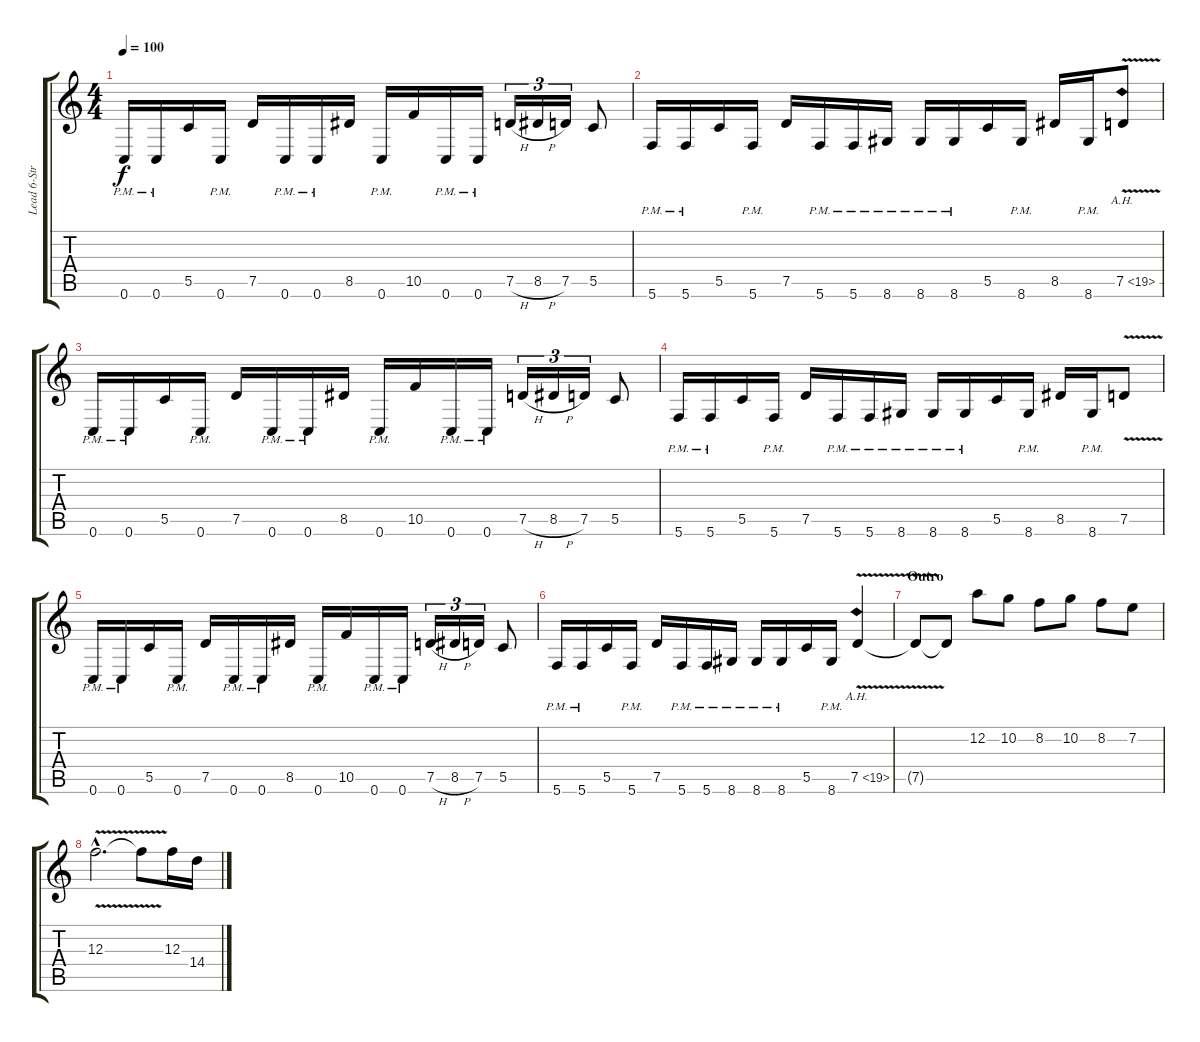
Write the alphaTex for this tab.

\track ("Lead 6-Strings" "Lead 6-Str") {instrument distortionguitar}
\staff {score tabs}
\tuning (D4 A3 F3 C3 G2 C2) {hide}
\ts (4 4)
\tempo 100
\clef g2
\ks c
0.6{pm}.16{dy f} 0.6{pm}.16 5.5.16 0.6{pm}.16 7.5.16 0.6{pm}.16 0.6{pm}.16 8.5.16 0.6{pm}.16 10.5.16 0.6{pm}.16 0.6{pm}.16 7.5{h}.16{tu (3 2)} 8.5{h}.16{tu (3 2)} 7.5.16{tu (3 2)} 5.5.8 |
5.6{pm}.16 5.6{pm}.16 5.5.16 5.6{pm}.16 7.5.16 5.6{pm}.16 5.6{pm}.16 8.6{pm}.16 8.6{pm}.16 8.6{pm}.16 5.5.16 8.6{pm}.16 8.5.16 8.6{pm}.16 7.5{ah 12 v}.8{instrument guitarharmonics} |
0.6{pm}.16{instrument distortionguitar} 0.6{pm}.16 5.5.16 0.6{pm}.16 7.5.16 0.6{pm}.16 0.6{pm}.16 8.5.16 0.6{pm}.16 10.5.16 0.6{pm}.16 0.6{pm}.16 7.5{h}.16{tu (3 2)} 8.5{h}.16{tu (3 2)} 7.5.16{tu (3 2)} 5.5.8 |
5.6{pm}.16 5.6{pm}.16 5.5.16 5.6{pm}.16 7.5.16 5.6{pm}.16 5.6{pm}.16 8.6{pm}.16 8.6{pm}.16 8.6{pm}.16 5.5.16 8.6{pm}.16 8.5.16 8.6{pm}.16 7.5{v}.8 |
0.6{pm}.16 0.6{pm}.16 5.5.16 0.6{pm}.16 7.5.16 0.6{pm}.16 0.6{pm}.16 8.5.16 0.6{pm}.16 10.5.16 0.6{pm}.16 0.6{pm}.16 7.5{h}.16{tu (3 2)} 8.5{h}.16{tu (3 2)} 7.5.16{tu (3 2)} 5.5.8 |
5.6{pm}.16 5.6{pm}.16 5.5.16 5.6{pm}.16 7.5.16 5.6{pm}.16 5.6{pm}.16 8.6{pm}.16 8.6{pm}.16 8.6{pm}.16 5.5.16 8.6{pm}.16 7.5{ah 12 v}.4{instrument guitarharmonics} |
\section ("" "Outro")
7.5{t}.8 7.5{t}.8 12.2.8{instrument distortionguitar} 10.2.8 8.2.8 10.2.8 8.2.8 7.2.8 |
12.3{v hac}.2{d} 12.3{t}.8 12.3.16 14.4.16
